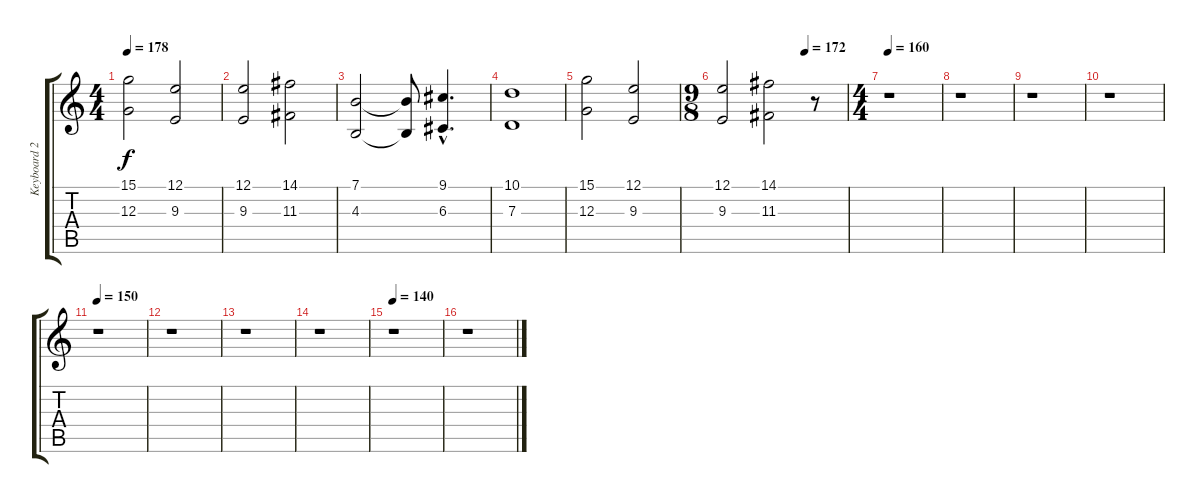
\track ("Keyboard 2" "Keyboard 2") {instrument synthstrings1}
\staff {score tabs}
\tuning (E4 B3 G3 D3 A2 E2) {hide}
\ts (4 4)
\tempo 178
\clef g2
\ks c
(15.1 12.3).2{dy f} (12.1 9.3).2 |
(12.1 9.3).2 (14.1 11.3).2 |
(7.1 4.3).2 (7.1{t} 4.3{t}).8 (9.1{hac} 6.3{hac}).4{d} |
(10.1 7.3).1 |
(15.1 12.3).2 (12.1 9.3).2 |
\ts (9 8)
\tempo (172 0.6666666666666666)
(12.1 9.3).2 (14.1 11.3).2 r.8 |
\ts (4 4)
\section ("" "")
\tempo 160
r.1 |
r.1 |
r.1 |
r.1 |
\tempo 150
r.1 |
r.1 |
r.1 |
r.1 |
\tempo 140
r.1 |
r.1
